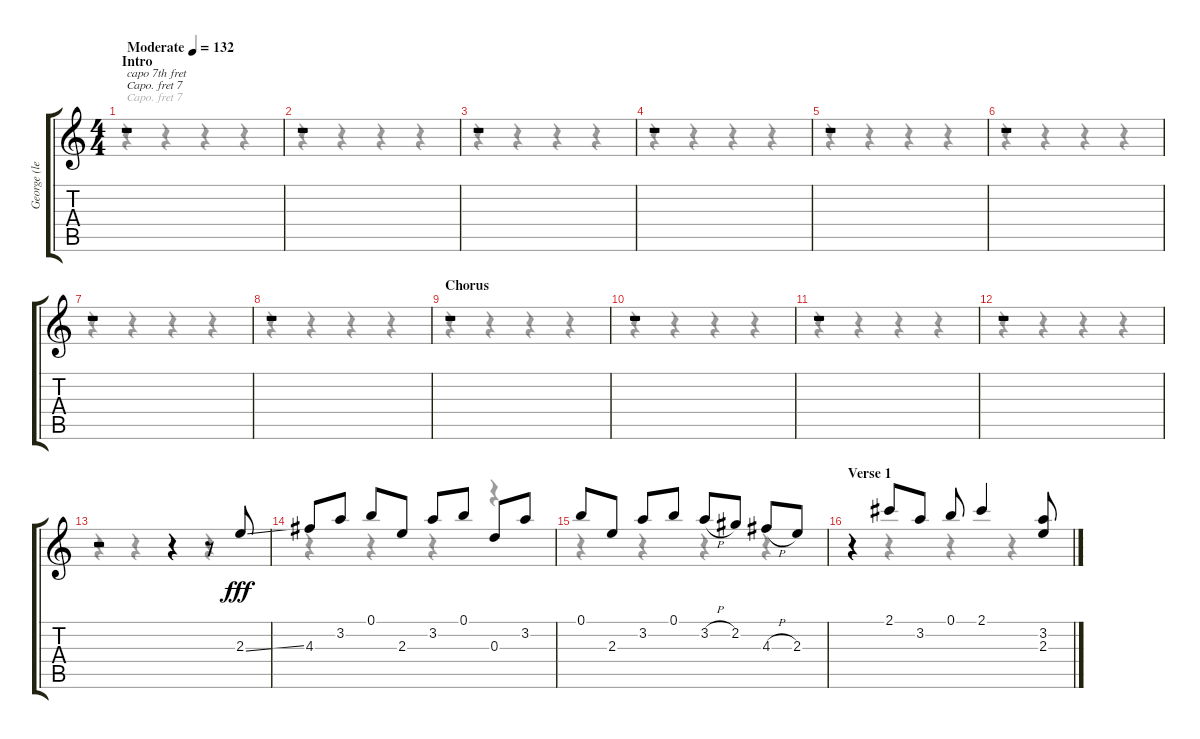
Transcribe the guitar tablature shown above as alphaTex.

\track ("George (lead gtr.)" "George (le") {instrument electricguitarclean}
\staff {score tabs}
\capo 7
\tuning (E4 B3 G3 D3 A2 E2) {hide}
\voice
\ts (4 4)
\section ("" "Intro                          ")
\tempo (132 "Moderate")
\clef g2
\ks c
r.1{txt "capo 7th fret" dy fff instrument electricguitarclean} |
r.1 |
r.1 |
r.1 |
r.1 |
r.1 |
r.1 |
r.1 |
\section ("" "Chorus")
r.1 |
r.1 |
r.1 |
r.1 |
r.2 r.4 r.8 2.3{ss}.8 |
4.3.8 3.2.8 0.1.8 2.3.8 3.2.8 0.1.8 0.3.8 3.2.8 |
0.1.8 2.3.8 3.2.8 0.1.8 3.2{h}.8 2.2.8 4.3{h}.8 2.3.8 |
\section ("" "Verse 1")
r.4 2.1.8 3.2.8 0.1.8 2.1.4 (3.2 2.3).8
\voice
\clef g2
\ottava regular
\simile none
\ks c
r.4{dy f} r.4 r.4 r.4 |
r.4 r.4 r.4 r.4 |
r.4 r.4 r.4 r.4 |
r.4 r.4 r.4 r.4 |
r.4 r.4 r.4 r.4 |
r.4 r.4 r.4 r.4 |
r.4 r.4 r.4 r.4 |
r.4 r.4 r.4 r.4 |
r.4 r.4 r.4 r.4 |
r.4 r.4 r.4 r.4 |
r.4 r.4 r.4 r.4 |
r.4 r.4 r.4 r.4 |
r.4 r.4 r.4 r.4 |
r.4 r.4 r.4 r.4 |
r.4 r.4 r.4 r.4 |
r.4 r.4 r.4 r.4
